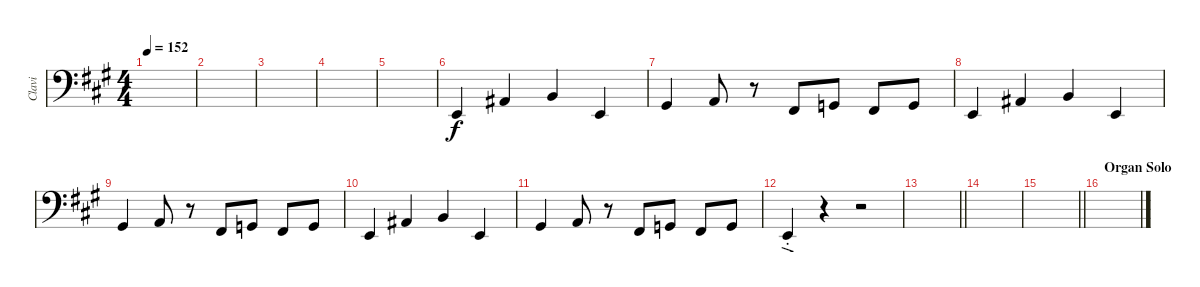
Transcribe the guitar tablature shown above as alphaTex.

\track ("Clavi" "Clavi") {instrument harpsichord}
\staff {score}
\tuning (E4 B3 G3 D3 A2 E2 B1) {hide}
\ts (4 4)
\tempo 152
\clef f4
\ks a
|
|
|
|
|
0.6.4 1.5.4 2.5.4 0.6.4 |
4.6.4 0.5.8 r.8 2.6.8 3.6.8 2.6.8 3.6.8 |
0.6.4 1.5.4 2.5.4 0.6.4 |
4.6.4 0.5.8 r.8 2.6.8 3.6.8 2.6.8 3.6.8 |
0.6.4 1.5.4 2.5.4 0.6.4 |
4.6.4 0.5.8 r.8 2.6.8 3.6.8 2.6.8 3.6.8 |
0.6{ac st}.4 r.4 r.2 |
\barLineRight lightlight
|
|
\barLineRight lightlight
|
\section ("" "Organ Solo")
